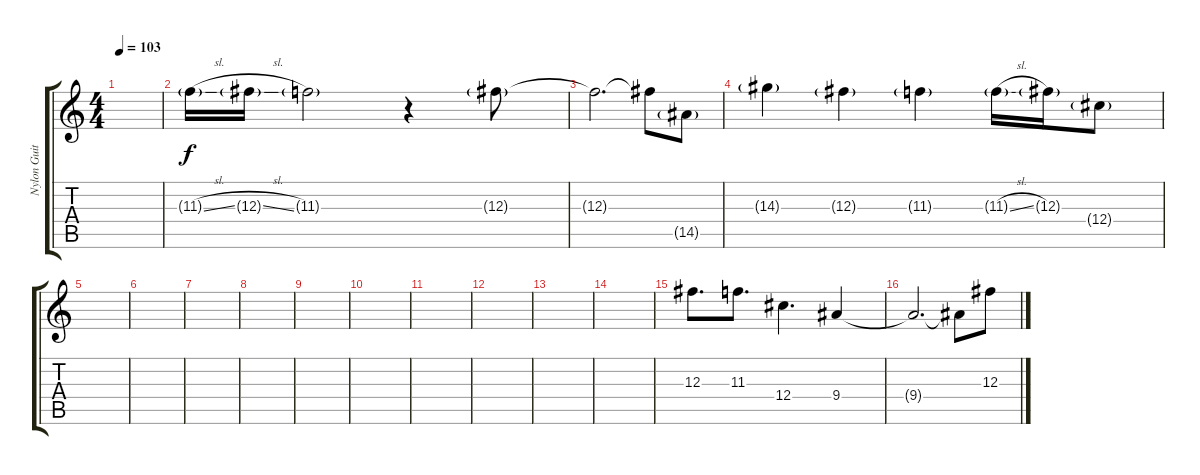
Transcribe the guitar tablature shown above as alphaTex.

\track ("Nylon Guitar" "Nylon Guit") {instrument acousticguitarnylon}
\staff {score tabs}
\tuning (Eb4 Bb3 Gb3 Db3 Ab2 Eb2) {hide}
\ts (4 4)
\tempo 103
\clef g2
\ks c
|
11.3{sl g}.16 12.3{sl g}.16 11.3{g}.2 r.4 12.3{g}.8 |
12.3{t}.2{d} 12.3{t}.8 14.5{g}.8 |
14.3{g}.4 12.3{g}.4 11.3{g}.4 11.3{sl g}.16 12.3{g}.16 12.4{g}.8 |
|
|
|
|
|
|
|
|
|
|
12.3.8{d} 11.3.8{d} 12.4.4{d} 9.4.4 |
9.4{t}.2{d} 9.4{t}.8 12.3.8
